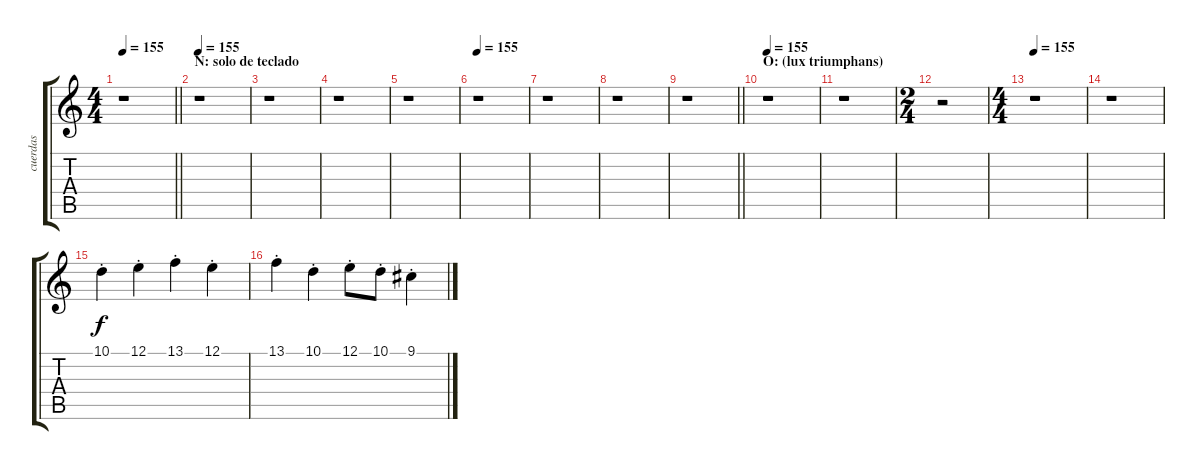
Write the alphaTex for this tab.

\track ("cuerdas" "cuerdas") {instrument stringensemble2}
\staff {score tabs}
\tuning (E4 B3 G3 D3 A2 E2) {hide}
\ts (4 4)
\tempo 155
\clef g2
\barLineRight lightlight
\ks c
r.1{dy f} |
\section ("" "N: solo de teclado")
\tempo 155
r.1 |
r.1 |
r.1 |
r.1 |
\tempo 155
r.1 |
r.1 |
r.1 |
\barLineRight lightlight
r.1 |
\section ("" "O: (lux triumphans)")
\tempo 155
r.1 |
r.1 |
\ts (2 4)
r.2 |
\ts (4 4)
\tempo 155
r.1 |
r.1 |
10.1{st}.4{volume 5 balance 0 instrument stringensemble1} 12.1{st}.4 13.1{st}.4 12.1{st}.4 |
13.1{st}.4 10.1{st}.4 12.1{st}.8 10.1{st}.8 9.1{st}.4
